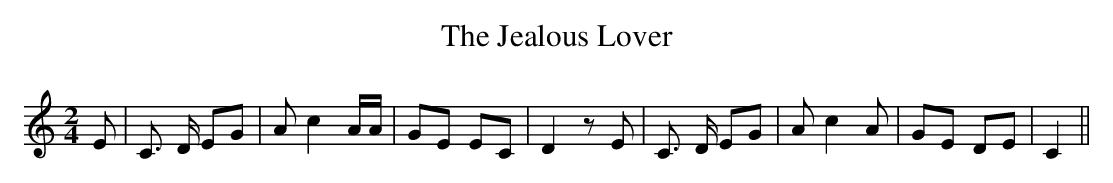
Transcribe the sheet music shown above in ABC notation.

X:1
T:The Jealous Lover
M:2/4
L:1/8
K:C
 E| C3/2 D/2 EG| A c2 A/2A/2| GE EC| D2 z E| C3/2 D/2 EG| A c2 A| GE DE|\
 C2||
